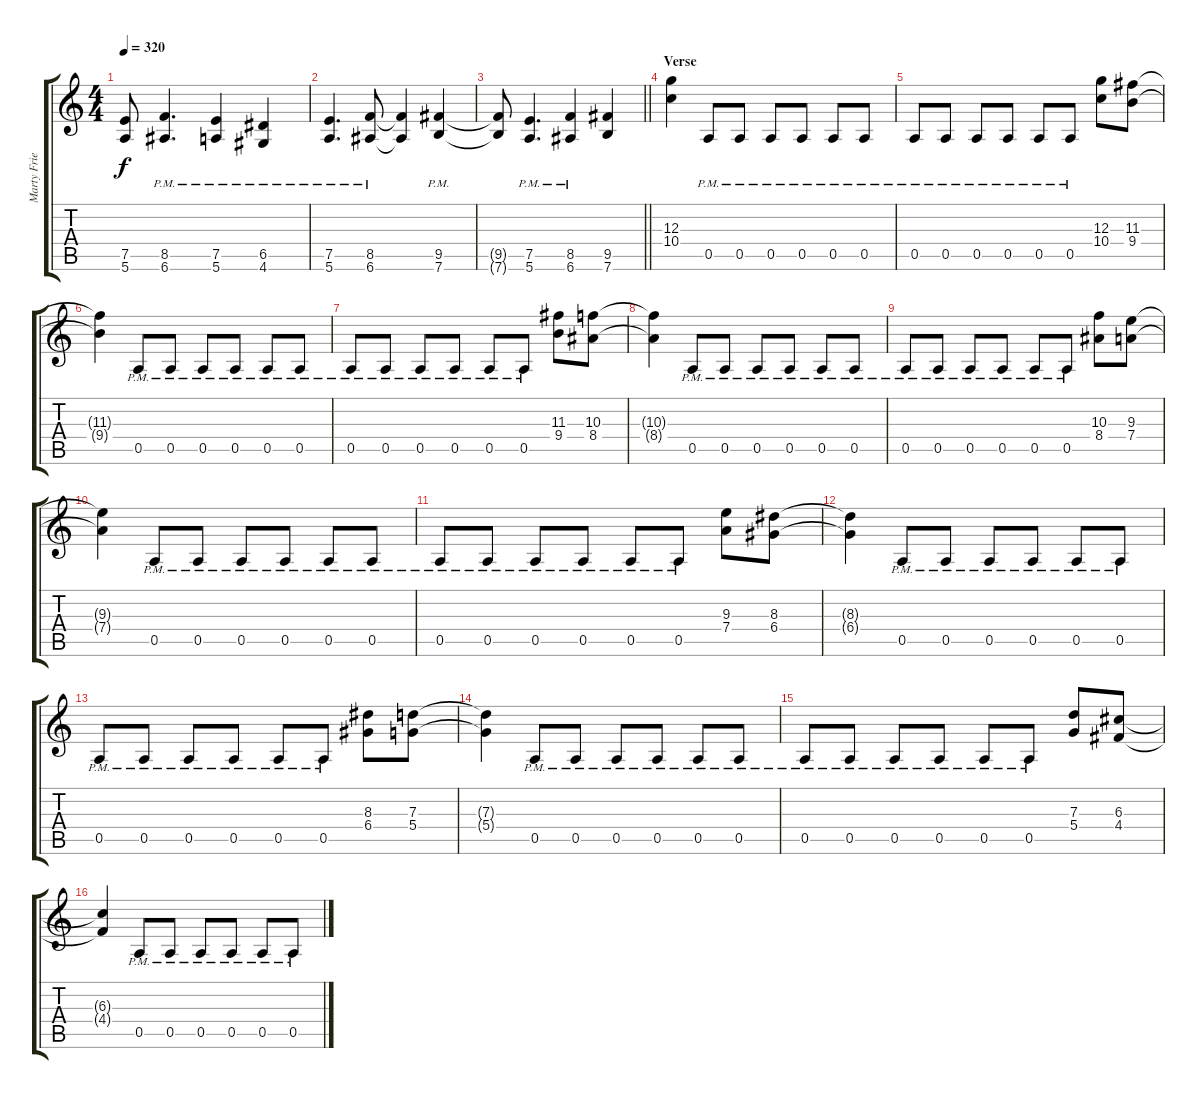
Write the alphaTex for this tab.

\track ("Marty Friedman" "Marty Frie") {instrument distortionguitar}
\staff {score tabs}
\tuning (E4 B3 G3 D3 A2 E2) {hide}
\ts (4 4)
\tempo 320
\clef g2
\ks c
(7.5{t} 5.6{t}).8{dy f} (8.5{pm} 6.6{pm}).4{d} (7.5{pm} 5.6{pm}).4 (6.5{pm} 4.6{pm}).4 |
(7.5{pm} 5.6{pm}).4{d} (8.5{pm} 6.6{pm}).8 (8.5{t} 6.6{t}).4 (9.5{pm} 7.6{pm}).4 |
\barLineRight lightlight
(9.5{t} 7.6{t}).8 (7.5{pm} 5.6{pm}).4{d} (8.5{pm} 6.6{pm}).4 (9.5 7.6).4 |
\section ("" "Verse")
(12.3 10.4).4 0.5{pm}.8 0.5{pm}.8 0.5{pm}.8 0.5{pm}.8 0.5{pm}.8 0.5{pm}.8 |
0.5{pm}.8 0.5{pm}.8 0.5{pm}.8 0.5{pm}.8 0.5{pm}.8 0.5{pm}.8 (12.3 10.4).8 (11.3 9.4).8 |
(11.3{t} 9.4{t}).4 0.5{pm}.8 0.5{pm}.8 0.5{pm}.8 0.5{pm}.8 0.5{pm}.8 0.5{pm}.8 |
0.5{pm}.8 0.5{pm}.8 0.5{pm}.8 0.5{pm}.8 0.5{pm}.8 0.5{pm}.8 (11.3 9.4).8 (10.3 8.4).8 |
(10.3{t} 8.4{t}).4 0.5{pm}.8 0.5{pm}.8 0.5{pm}.8 0.5{pm}.8 0.5{pm}.8 0.5{pm}.8 |
0.5{pm}.8 0.5{pm}.8 0.5{pm}.8 0.5{pm}.8 0.5{pm}.8 0.5{pm}.8 (10.3 8.4).8 (9.3 7.4).8 |
(9.3{t} 7.4{t}).4 0.5{pm}.8 0.5{pm}.8 0.5{pm}.8 0.5{pm}.8 0.5{pm}.8 0.5{pm}.8 |
0.5{pm}.8 0.5{pm}.8 0.5{pm}.8 0.5{pm}.8 0.5{pm}.8 0.5{pm}.8 (9.3 7.4).8 (8.3 6.4).8 |
(8.3{t} 6.4{t}).4 0.5{pm}.8 0.5{pm}.8 0.5{pm}.8 0.5{pm}.8 0.5{pm}.8 0.5{pm}.8 |
0.5{pm}.8 0.5{pm}.8 0.5{pm}.8 0.5{pm}.8 0.5{pm}.8 0.5{pm}.8 (8.3 6.4).8 (7.3 5.4).8 |
(7.3{t} 5.4{t}).4 0.5{pm}.8 0.5{pm}.8 0.5{pm}.8 0.5{pm}.8 0.5{pm}.8 0.5{pm}.8 |
0.5{pm}.8 0.5{pm}.8 0.5{pm}.8 0.5{pm}.8 0.5{pm}.8 0.5{pm}.8 (7.3 5.4).8 (6.3 4.4).8 |
(6.3{t} 4.4{t}).4 0.5{pm}.8 0.5{pm}.8 0.5{pm}.8 0.5{pm}.8 0.5{pm}.8 0.5{pm}.8
